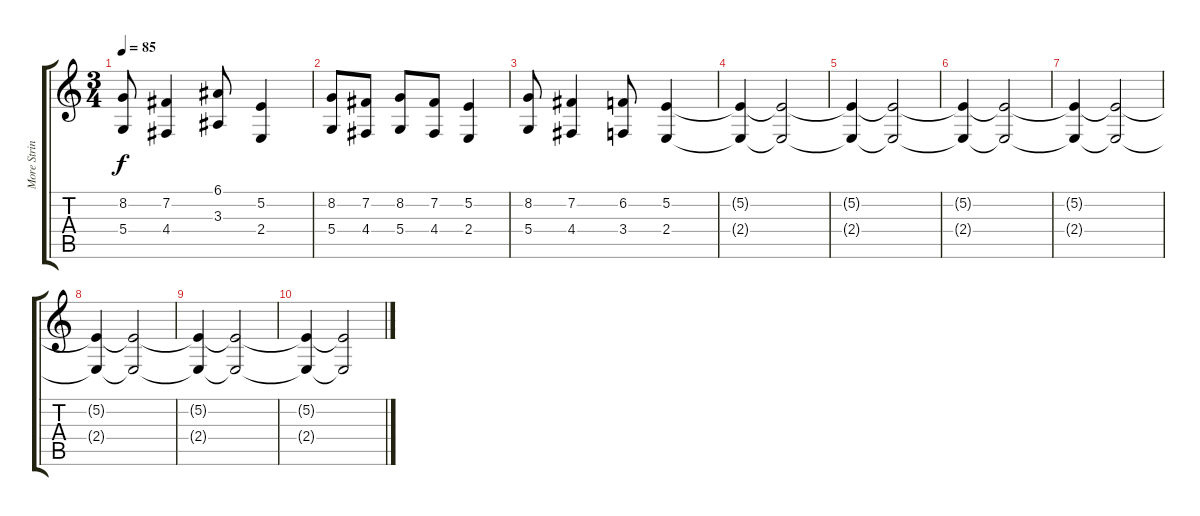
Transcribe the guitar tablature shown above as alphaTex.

\track ("More Strings" "More Strin") {instrument stringensemble1}
\staff {score tabs}
\tuning (E4 B3 G3 D3 A2 E2) {hide}
\ts (3 4)
\tempo 85
\clef g2
\ks c
(8.2 5.4).8{dy f} (7.2 4.4).4 (6.1 3.3).8 (5.2 2.4).4 |
(8.2 5.4).8 (7.2 4.4).8 (8.2 5.4).8 (7.2 4.4).8 (5.2 2.4).4 |
(8.2 5.4).8 (7.2 4.4).4 (6.2 3.4).8 (5.2 2.4).4 |
(5.2{t} 2.4{t}).4 (5.2{t} 2.4{t}).2 |
(5.2{t} 2.4{t}).4 (5.2{t} 2.4{t}).2 |
(5.2{t} 2.4{t}).4 (5.2{t} 2.4{t}).2 |
(5.2{t} 2.4{t}).4 (5.2{t} 2.4{t}).2 |
(5.2{t} 2.4{t}).4 (5.2{t} 2.4{t}).2 |
(5.2{t} 2.4{t}).4 (5.2{t} 2.4{t}).2 |
(5.2{t} 2.4{t}).4 (5.2{t} 2.4{t}).2
